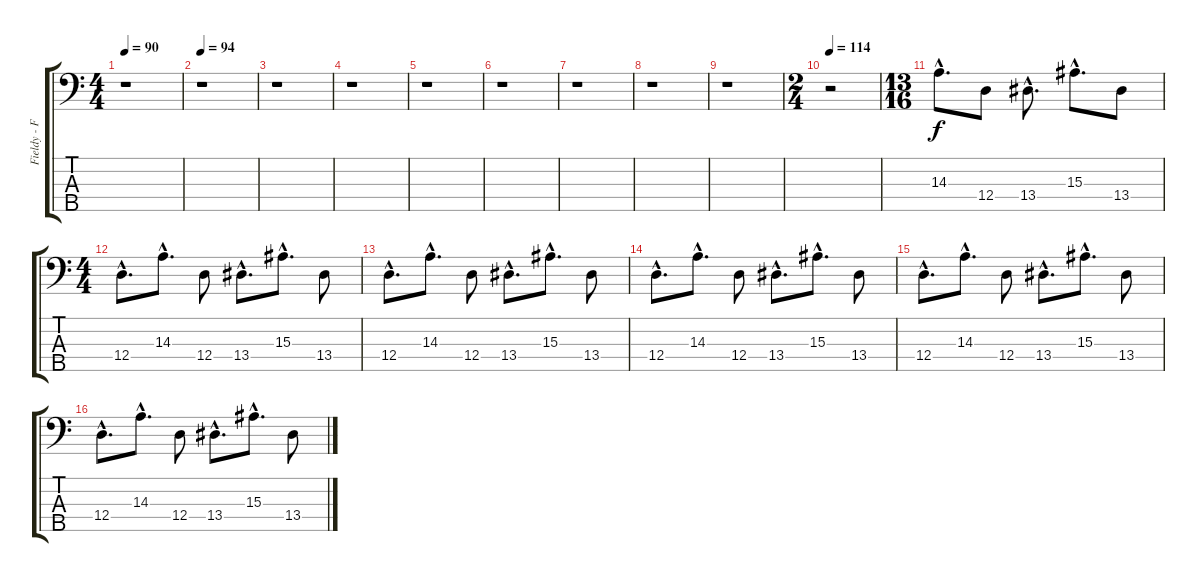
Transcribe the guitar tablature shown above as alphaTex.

\track ("Fieldy - Fingered bass" "Fieldy - F") {instrument electricbassfinger}
\staff {score tabs}
\tuning (F2 C2 G1 D1 A0) {hide}
\ts (4 4)
\tempo 90
\clef f4
\ks c
r.1{dy f} |
\tempo 94
r.1 |
r.1 |
r.1 |
r.1 |
r.1 |
r.1 |
r.1 |
r.1 |
\ts (2 4)
\tempo 114
r.2 |
\ts (13 16)
14.3{hac}.8{d} 12.4.8 13.4{hac}.8{d} 15.3{hac}.8{d} 13.4.8 |
\ts (4 4)
12.4{hac}.8{d} 14.3{hac}.8{d} 12.4.8 13.4{hac}.8{d} 15.3{hac}.8{d} 13.4.8 |
12.4{hac}.8{d} 14.3{hac}.8{d} 12.4.8 13.4{hac}.8{d} 15.3{hac}.8{d} 13.4.8 |
12.4{hac}.8{d} 14.3{hac}.8{d} 12.4.8 13.4{hac}.8{d} 15.3{hac}.8{d} 13.4.8 |
12.4{hac}.8{d} 14.3{hac}.8{d} 12.4.8 13.4{hac}.8{d} 15.3{hac}.8{d} 13.4.8 |
12.4{hac}.8{d volume 8} 14.3{hac}.8{d} 12.4.8 13.4{hac}.8{d} 15.3{hac}.8{d} 13.4.8
